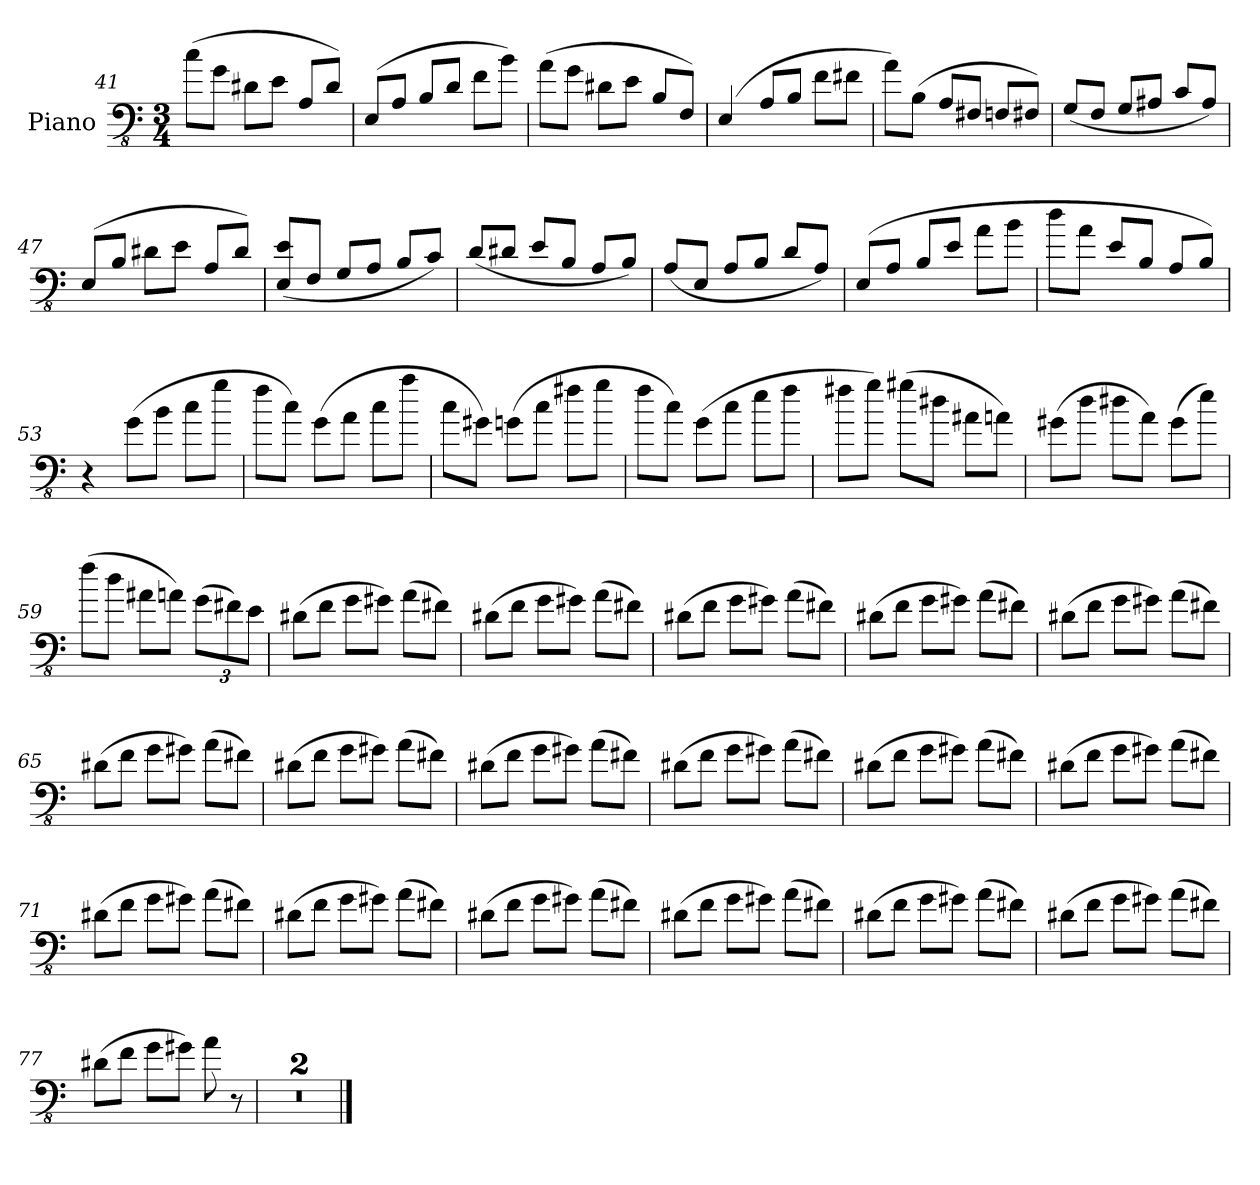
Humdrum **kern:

**kern
*part1
*staff1
*I"Piano
*I'Pno.
*clefFv4
*ITrd7c12
*k[]
*M3/4
=41
(8C\L
8GG\J
8DD#X\L
8EE\J
8AAA/L
8DD#/J)
=42
(8EEE/L
8AAA/J
8BBB/L
8DD/J
8FF\L
8BB\J)
=43
(8AA\L
8GG\J
8DD#X\L
8EE\J
8BBB/L
8FFF/J)
=44
(4EEE/
8AAA/L
8BBB/J
8FF\L
8FF#X\J
=45
8AA\L)
(8BBB\J
8AAA/L
8FFF#X/J
8FFFn/L
8FFF#X/J)
!!LO:LB:g=z
=46
(8GGG/L
8FFF/J
8GGG/L
8AAA#X/J
8CC/L
8AAA#/J)
=47
(8EEE/L
8BBB/J
8DD#X\L
8EE\J
8AAA/L
8DD#/J)
=48
(8EEE/ 8EE/L
8FFF/J
8GGG/L
8AAA/J
8BBB/L
8CC/J)
=49
(8DD/L
8DD#X/J
8EE/L
8BBB/J
8AAA/L
8BBB/J)
=50
(8AAA/L
8EEE/J
8AAA/L
8BBB/J
8DD/L
8AAA/J)
=51
(8EEE/L
8AAA/J
8BBB/L
8EE/J
8AA\L
8BB\J
!!LO:LB:g=z
=52
8D\L
8AA\J
8EE/L
8BBB/J
8AAA/L
8BBB/J)
=53
4r
(8GG\L
8BB\J
8C\L
8G\J
=54
8F\L
8C\J)
(8GG\L
8AA\J
8C\L
8A\J
=55
8C\L
8GG#X\J)
(8GGn\L
8C\J
8F#X\L
8G\J
=56
8F\L
8C\J)
(8GG\L
8C\J
8E\L
8F\J
=57
8F#X\L
8G\J)
(8G#X\L
8D#X\J
8AA#X\L
8AAn\J)
!!LO:LB:g=z
=58
(8GG#X\L
8D\J
8D#X\L
8AA\J)
(8GG#\L
8E\J)
=59
(8F\L
8D\J
8AA#X\L
8AAn\J)
*Xbrackettup
(12GG\L
12FF#X\)
12EE\J
=60
(8DD#X\L
8FF\J
8GG\L
8GG#X\J)
(8AA\L
8FF#X\J)
=61
(8DD#X\L
8FF\J
8GG\L
8GG#X\J)
(8AA\L
8FF#X\J)
=62
(8DD#X\L
8FF\J
8GG\L
8GG#X\J)
(8AA\L
8FF#X\J)
!!LO:LB:g=z
=63
(8DD#X\L
8FF\J
8GG\L
8GG#X\J)
(8AA\L
8FF#X\J)
=64
(8DD#X\L
8FF\J
8GG\L
8GG#X\J)
(8AA\L
8FF#X\J)
=65
(8DD#X\L
8FF\J
8GG\L
8GG#X\J)
(8AA\L
8FF#X\J)
=66
(8DD#X\L
8FF\J
8GG\L
8GG#X\J)
(8AA\L
8FF#X\J)
=67
(8DD#X\L
8FF\J
8GG\L
8GG#X\J)
(8AA\L
8FF#X\J)
!!LO:LB:g=z
=68
(8DD#X\L
8FF\J
8GG\L
8GG#X\J)
(8AA\L
8FF#X\J)
=69
(8DD#X\L
8FF\J
8GG\L
8GG#X\J)
(8AA\L
8FF#X\J)
=70
(8DD#X\L
8FF\J
8GG\L
8GG#X\J)
(8AA\L
8FF#X\J)
=71
(8DD#X\L
8FF\J
8GG\L
8GG#X\J)
(8AA\L
8FF#X\J)
=72
(8DD#X\L
8FF\J
8GG\L
8GG#X\J)
(8AA\L
8FF#X\J)
!!LO:PB:g=z
=73
(8DD#X\L
8FF\J
8GG\L
8GG#X\J)
(8AA\L
8FF#X\J)
=74
(8DD#X\L
8FF\J
8GG\L
8GG#X\J)
(8AA\L
8FF#X\J)
=75
(8DD#X\L
8FF\J
8GG\L
8GG#X\J)
(8AA\L
8FF#X\J)
=76
(8DD#X\L
8FF\J
8GG\L
8GG#X\J)
(8AA\L
8FF#X\J)
=77
(8DD#X\L
8FF\J
8GG\L
8GG#X\J)
8AA\
8r
=78
2.r
=79
2.r
==
*-
